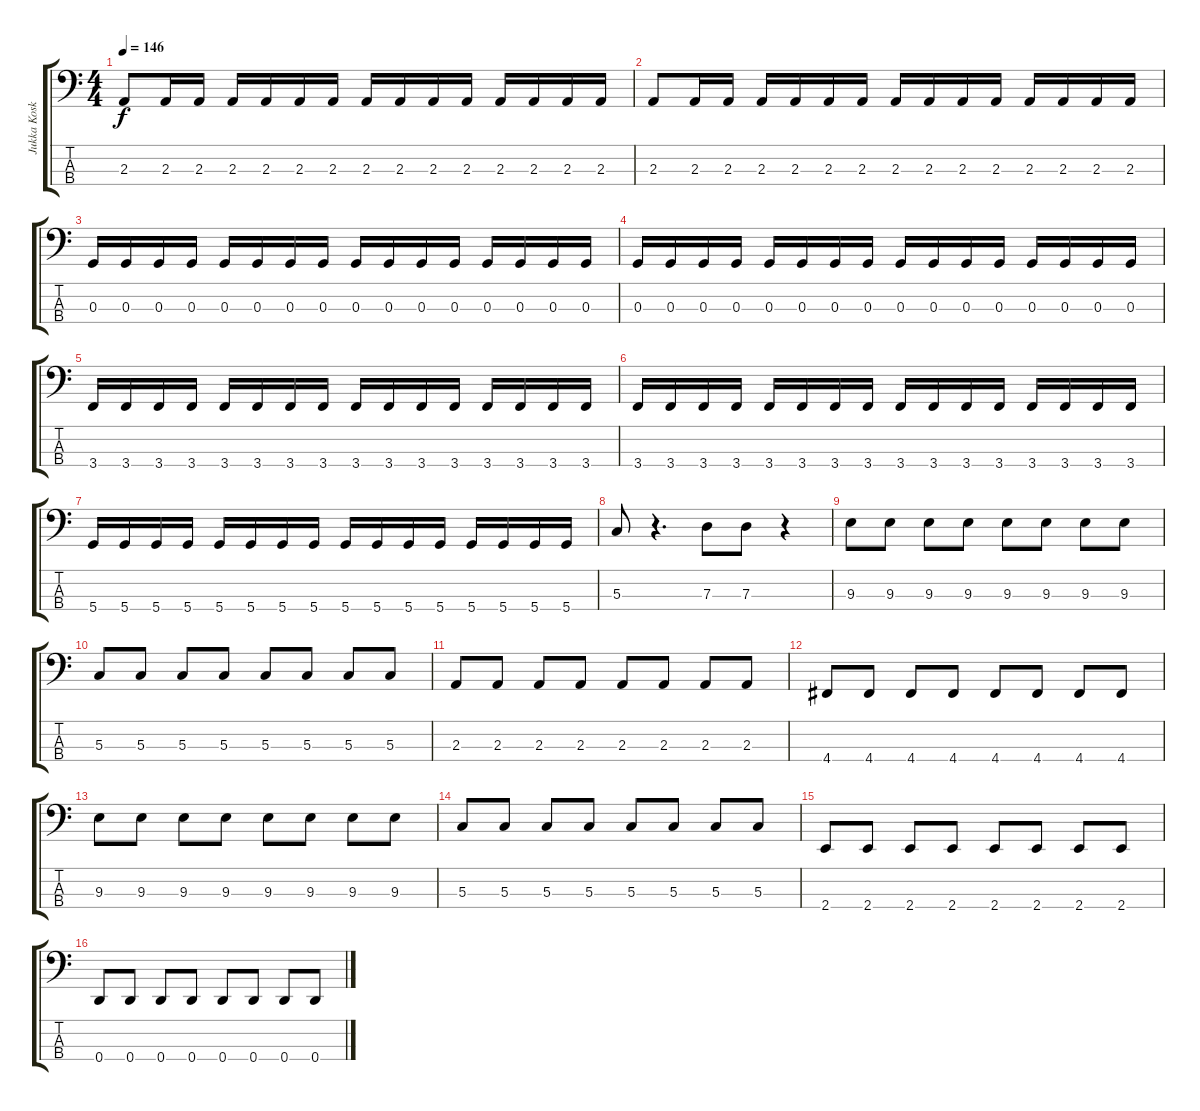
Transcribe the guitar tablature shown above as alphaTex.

\track ("Jukka Koskinen" "Jukka Kosk") {instrument electricbasspick}
\staff {score tabs}
\tuning (F2 C2 G1 D1) {hide}
\ts (4 4)
\tempo 146
\clef f4
\ks c
2.3.8{dy f} 2.3.16 2.3.16 2.3.16 2.3.16 2.3.16 2.3.16 2.3.16 2.3.16 2.3.16 2.3.16 2.3.16 2.3.16 2.3.16 2.3.16 |
2.3.8 2.3.16 2.3.16 2.3.16 2.3.16 2.3.16 2.3.16 2.3.16 2.3.16 2.3.16 2.3.16 2.3.16 2.3.16 2.3.16 2.3.16 |
0.3.16 0.3.16 0.3.16 0.3.16 0.3.16 0.3.16 0.3.16 0.3.16 0.3.16 0.3.16 0.3.16 0.3.16 0.3.16 0.3.16 0.3.16 0.3.16 |
0.3.16 0.3.16 0.3.16 0.3.16 0.3.16 0.3.16 0.3.16 0.3.16 0.3.16 0.3.16 0.3.16 0.3.16 0.3.16 0.3.16 0.3.16 0.3.16 |
3.4.16 3.4.16 3.4.16 3.4.16 3.4.16 3.4.16 3.4.16 3.4.16 3.4.16 3.4.16 3.4.16 3.4.16 3.4.16 3.4.16 3.4.16 3.4.16 |
3.4.16 3.4.16 3.4.16 3.4.16 3.4.16 3.4.16 3.4.16 3.4.16 3.4.16 3.4.16 3.4.16 3.4.16 3.4.16 3.4.16 3.4.16 3.4.16 |
5.4.16 5.4.16 5.4.16 5.4.16 5.4.16 5.4.16 5.4.16 5.4.16 5.4.16 5.4.16 5.4.16 5.4.16 5.4.16 5.4.16 5.4.16 5.4.16 |
5.3.8 r.4{d} 7.3.8 7.3.8 r.4 |
9.3.8 9.3.8 9.3.8 9.3.8 9.3.8 9.3.8 9.3.8 9.3.8 |
5.3.8 5.3.8 5.3.8 5.3.8 5.3.8 5.3.8 5.3.8 5.3.8 |
2.3.8 2.3.8 2.3.8 2.3.8 2.3.8 2.3.8 2.3.8 2.3.8 |
4.4.8 4.4.8 4.4.8 4.4.8 4.4.8 4.4.8 4.4.8 4.4.8 |
9.3.8 9.3.8 9.3.8 9.3.8 9.3.8 9.3.8 9.3.8 9.3.8 |
5.3.8 5.3.8 5.3.8 5.3.8 5.3.8 5.3.8 5.3.8 5.3.8 |
2.4.8 2.4.8 2.4.8 2.4.8 2.4.8 2.4.8 2.4.8 2.4.8 |
0.4.8 0.4.8 0.4.8 0.4.8 0.4.8 0.4.8 0.4.8 0.4.8
